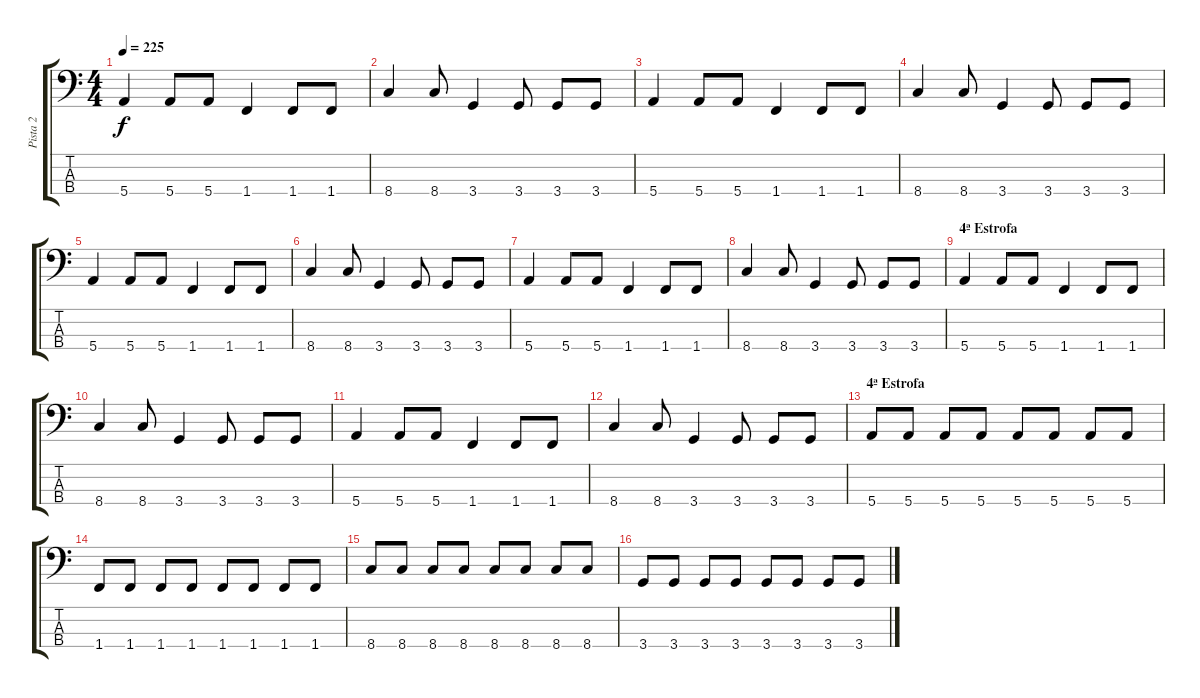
\track ("Pista 2" "Pista 2") {instrument electricbasspick}
\staff {score tabs}
\tuning (G2 D2 A1 E1) {hide}
\ts (4 4)
\tempo 225
\clef f4
\ks c
5.4.4{dy f} 5.4.8 5.4.8 1.4.4 1.4.8 1.4.8 |
8.4.4 8.4.8 3.4.4 3.4.8 3.4.8 3.4.8 |
5.4.4 5.4.8 5.4.8 1.4.4 1.4.8 1.4.8 |
8.4.4 8.4.8 3.4.4 3.4.8 3.4.8 3.4.8 |
5.4.4 5.4.8 5.4.8 1.4.4 1.4.8 1.4.8 |
8.4.4 8.4.8 3.4.4 3.4.8 3.4.8 3.4.8 |
5.4.4 5.4.8 5.4.8 1.4.4 1.4.8 1.4.8 |
8.4.4 8.4.8 3.4.4 3.4.8 3.4.8 3.4.8 |
\section ("" "4ª Estrofa")
5.4.4 5.4.8 5.4.8 1.4.4 1.4.8 1.4.8 |
8.4.4 8.4.8 3.4.4 3.4.8 3.4.8 3.4.8 |
5.4.4 5.4.8 5.4.8 1.4.4 1.4.8 1.4.8 |
8.4.4 8.4.8 3.4.4 3.4.8 3.4.8 3.4.8 |
\section ("" "4ª Estrofa")
5.4.8 5.4.8 5.4.8 5.4.8 5.4.8 5.4.8 5.4.8 5.4.8 |
1.4.8 1.4.8 1.4.8 1.4.8 1.4.8 1.4.8 1.4.8 1.4.8 |
8.4.8 8.4.8 8.4.8 8.4.8 8.4.8 8.4.8 8.4.8 8.4.8 |
3.4.8 3.4.8 3.4.8 3.4.8 3.4.8 3.4.8 3.4.8 3.4.8
